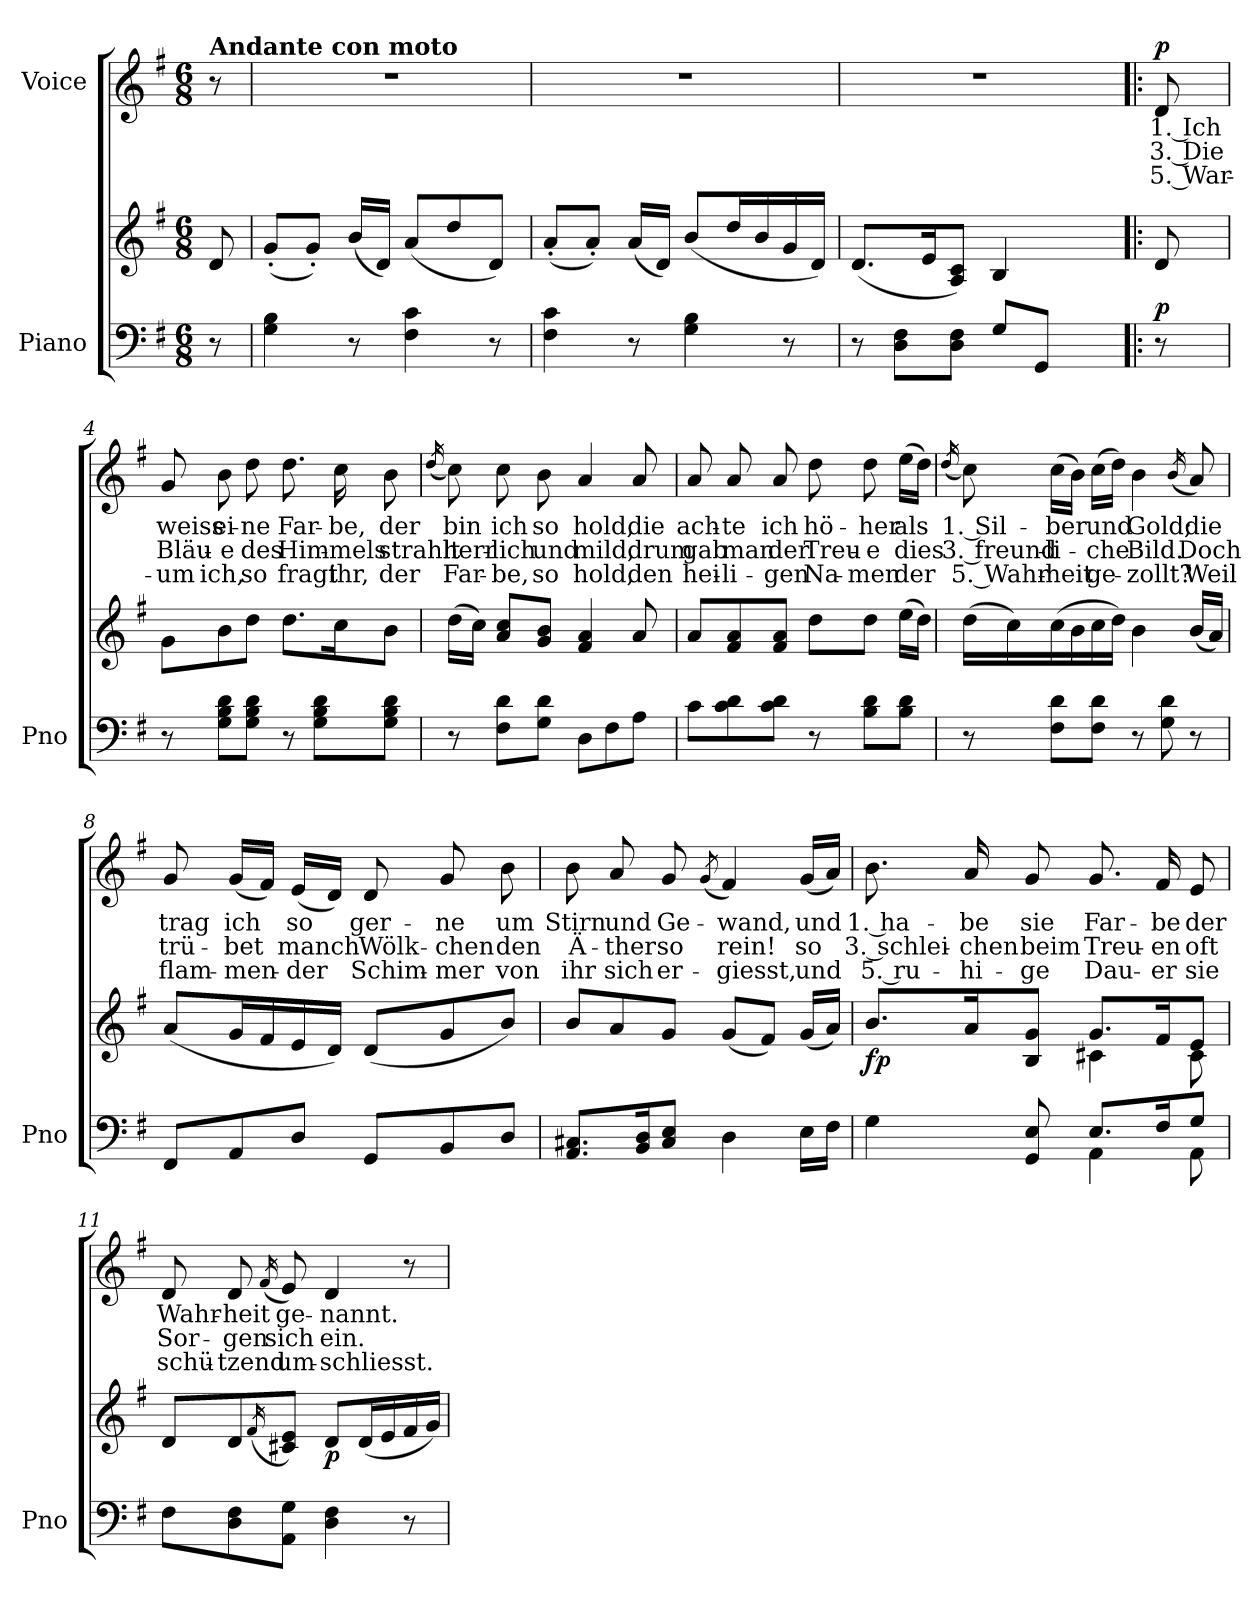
**kern	**kern	**dynam	**kern	**text	**text	**text	**dynam
*part2	*part2	*part2	*part1	*part1	*part1	*part1	*part1
*staff3	*staff2	*staff2/3	*staff1	*staff1	*staff1	*staff1	*staff1
*I"Piano	*	*	*I"Voice	*	*	*	*
*I'Pno	*	*	*	*	*	*	*
*clefF4	*clefG2	*	*clefG2	*	*	*	*
*k[f#]	*k[f#]	*	*k[f#]	*	*	*	*
*M6/8	*M6/8	*	*M6/8	*	*	*	*
=	=	=	=	=	=	=	=
!	!	!	!LO:TX:a:B:t=Andante con moto	!	!	!	!
8r	8d/	.	8r	.	.	.	.
=1	=1	=1	=1	=1	=1	=1	=1
!	!	!LO:DY:b	!	!	!	!	!
!	!	!LO:DY:n=1:b	!	!	!	!	!
4G\ 4B\	(8g'/L	other-dynamics p	2.r	.	.	.	.
.	8g'/J)	.	.	.	.	.	.
8r	(16b/LL	.	.	.	.	.	.
.	16d/JJ)	.	.	.	.	.	.
4F#\ 4c\	(8a/L	.	.	.	.	.	.
.	8dd/	.	.	.	.	.	.
8r	8d/J)	.	.	.	.	.	.
=2	=2	=2	=2	=2	=2	=2	=2
4F#\ 4c\	(8a'/L	.	2.r	.	.	.	.
.	8a'/J)	.	.	.	.	.	.
8r	(16a/LL	.	.	.	.	.	.
.	16d/JJ)	.	.	.	.	.	.
4G\ 4B\	(8b/L	.	.	.	.	.	.
.	16dd/L	.	.	.	.	.	.
.	16b/	.	.	.	.	.	.
8r	16g/	.	.	.	.	.	.
.	16d/JJ)	.	.	.	.	.	.
=3	=3	=3	=3	=3	=3	=3	=3
8r	(8.d/L	.	2.r	.	.	.	.
8D\ 8F#\L	.	.	.	.	.	.	.
.	16e/K	.	.	.	.	.	.
8D\ 8F#\J	8A/ 8c/J)	.	.	.	.	.	.
8G/L	4B/	.	.	.	.	.	.
8GG/J	.	.	.	.	.	.	.
8ryy	8ryy	.	.	.	.	.	.
=3X1!|:	=3X1!|:	=3X1!|:	=3X1!|:	=3X1!|:	=3X1!|:	=3X1!|:	=3X1!|:
!	!	!LO:DY:a=2	!	!	!	!	!LO:DY:a
8r	8d/	p	8d/	1. Ich	3. Die	5. War-	p
=4	=4	=4	=4	=4	=4	=4	=4
8r	8g\L	.	8g/	weiss	Bläu-	-um	.
8G\ 8B\ 8d\L	8b\	.	8b\	ei-	-e	ich,	.
8G\ 8B\ 8d\J	8dd\J	.	8dd\	-ne	des	so	.
8r	8.dd\L	.	8.dd\	Far-	Him-	fragt	.
8G\ 8B\ 8d\L	.	.	.	.	.	.	.
.	16cc\K	.	16cc\	-be,	-mels	ihr,	.
8G\ 8B\ 8d\J	8b\J	.	8b\	der	strahlt	der	.
=5	=5	=5	=5	=5	=5	=5	=5
.	.	.	(16qdd/	.	.	.	.
8r	(16dd\LL	.	8cc\)	bin	herr-	Far-	.
.	16cc\JJ)	.	.	.	.	.	.
8F#\ 8d\L	8a/ 8cc/L	.	8cc\	ich	-lich	-be,	.
8G\ 8d\J	8g/ 8b/J	.	8b\	so	und	so	.
8D\L	4f#/ 4a/	.	4a/	hold,	mild,	hold,	.
8F#\	.	.	.	.	.	.	.
8A\J	8a/	.	8a/	die	drum	den	.
=6	=6	=6	=6	=6	=6	=6	=6
8c\L	8a/L	.	8a/	ach-	gab	hei-	.
8c\ 8d\	8f#/ 8a/	.	8a/	-te	man	-li-	.
8c\ 8d\J	8f#/ 8a/J	.	8a/	ich	der	-gen	.
8r	8dd\L	.	8dd\	hö-	Treu-	Na-	.
8B\ 8d\L	8dd\J	.	8dd\	-her	-e	-men	.
8B\ 8d\J	(16ee\LL	.	(16ee\LL	als	dies	der	.
.	16dd\JJ)	.	16dd\JJ)	.	.	.	.
=7	=7	=7	=7	=7	=7	=7	=7
.	.	.	(16qdd/	.	.	.	.
8r	(16dd\LL	.	8cc\)	1. Sil-	3. freund-	5. Wahr-	.
.	16cc\)	.	.	.	.	.	.
8F#\ 8d\L	(16cc\	.	(16cc\LL	-ber	-li-	-heit	.
.	16b\	.	16b\JJ)	.	.	.	.
8F#\ 8d\J	16cc\	.	(16cc\LL	und	-che	ge-	.
.	16dd\JJ)	.	16dd\JJ)	.	.	.	.
8r	4b\	.	4b\	Gold;	Bild.	-zollt?	.
8G\ 8d\	.	.	.	.	.	.	.
.	.	.	(16qb/	.	.	.	.
8r	(16b/LL	.	8a/)	die	Doch	Weil	.
.	16a/JJ)	.	.	.	.	.	.
=8	=8	=8	=8	=8	=8	=8	=8
8FF#/L	(8a/L	.	8g/	trag	trü-	flam-	.
8AA/	16g/L	.	(16g/LL	ich	-bet	-men-	.
.	16f#/	.	16f#/JJ)	.	.	.	.
8D/J	16e/	.	(16e/LL	so	manch	-der	.
.	16d/JJ)	.	16d/JJ)	.	.	.	.
8GG/L	(8d/L	.	8d/	ger-	Wölk-	Schim-	.
8BB/	8g/	.	8g/	-ne	-chen	-mer	.
8D/J	8b/J)	.	8b\	um	den	von	.
=9	=9	=9	=9	=9	=9	=9	=9
8.AA/ 8.C#X/L	8b/L	.	8b\	Stirn	Ä-	ihr	.
.	8a/	.	8a/	und	-ther	sich	.
16BB/ 16D/K	.	.	.	.	.	.	.
8C#/ 8E/J	8g/J	.	8g/	Ge-	so	er-	.
.	.	.	(8qg/	.	.	.	.
4D\	(8g/L	.	4f#/)	-wand,	rein!	-giesst,	.
.	8f#/J)	.	.	.	.	.	.
16E\LL	(16g/LL	.	(16g/LL	und	so	und	.
16F#\JJ	16a/JJ)	.	16a/JJ)	.	.	.	.
=10	=10	=10	=10	=10	=10	=10	=10
*^	*^	*	*	*	*	*	*
!	!	!	!	!LO:DY:b	!	!	!	!	!
4G\	4.ryy	8.b/L	4.ryy	fp	8.b\	1. ha-	3. schlei-	5. ru-	.
.	.	16a/K	.	.	16a/	-be	-chen	-hi-	.
8GG/ 8E/	.	8B/ 8g/J	.	.	8g/	sie	beim	-ge	.
8.E/L	4AA\	8.g/L	4c#X\	.	8.g/	Far-	Treu-	Dau-	.
16F#/K	.	16f#/K	.	.	16f#/	-be	-en	-er	.
8G/J	8AA\	8e/J	8c#\	.	8e/	der	oft	sie	.
*v	*v	*	*	*	*	*	*	*	*
*	*v	*v	*	*	*	*	*	*
=11	=11	=11	=11	=11	=11	=11	=11
8F#\L	8d/L	.	8d/	Wahr-	Sor-	schü-	.
8D\ 8F#\	8d/	.	8d/	-heit	-gen	-tzend	.
.	(>16qf#/	.	(16qf#/	.	.	.	.
8AA\ 8G\J	8c#X/ 8e/J)	.	8e/)	ge-	sich	um-	.
!	!	!LO:DY:b	!	!	!	!	!
4D\ 4F#\	8d/L	p	4d/	-nannt.	ein.	-schliesst.	.
.	(16d/L	.	.	.	.	.	.
.	16e/	.	.	.	.	.	.
8r	16f#/	.	8r	.	.	.	.
.	16g/JJ)	.	.	.	.	.	.
=	=	=	=	=	=	=	=
*-	*-	*-	*-	*-	*-	*-	*-
